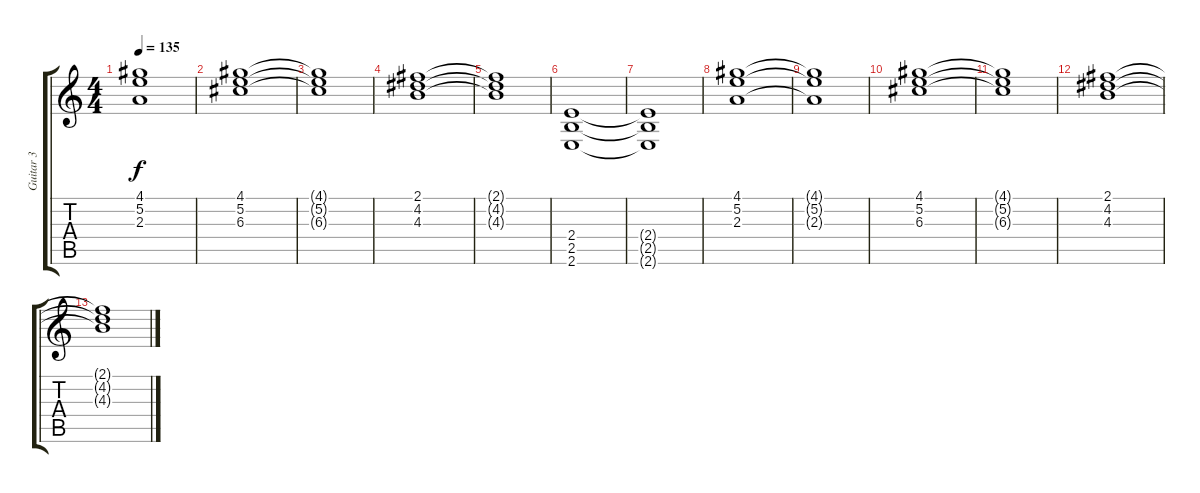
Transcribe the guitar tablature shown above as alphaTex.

\track ("Guitar 3" "Guitar 3") {instrument electricguitarclean}
\staff {score tabs}
\tuning (E4 B3 G3 D3 A2 D2) {hide}
\ts (4 4)
\tempo 135
\clef g2
\ks c
(4.1{t} 5.2{t} 2.3{t}).1{dy f} |
(4.1 5.2 6.3).1 |
(4.1{t} 5.2{t} 6.3{t}).1 |
(2.1 4.2 4.3).1 |
(2.1{t} 4.2{t} 4.3{t}).1 |
(2.4 2.5 2.6).1 |
(2.4{t} 2.5{t} 2.6{t}).1 |
(4.1 5.2 2.3).1 |
(4.1{t} 5.2{t} 2.3{t}).1 |
(4.1 5.2 6.3).1 |
(4.1{t} 5.2{t} 6.3{t}).1 |
(2.1 4.2 4.3).1 |
(2.1{t} 4.2{t} 4.3{t}).1
